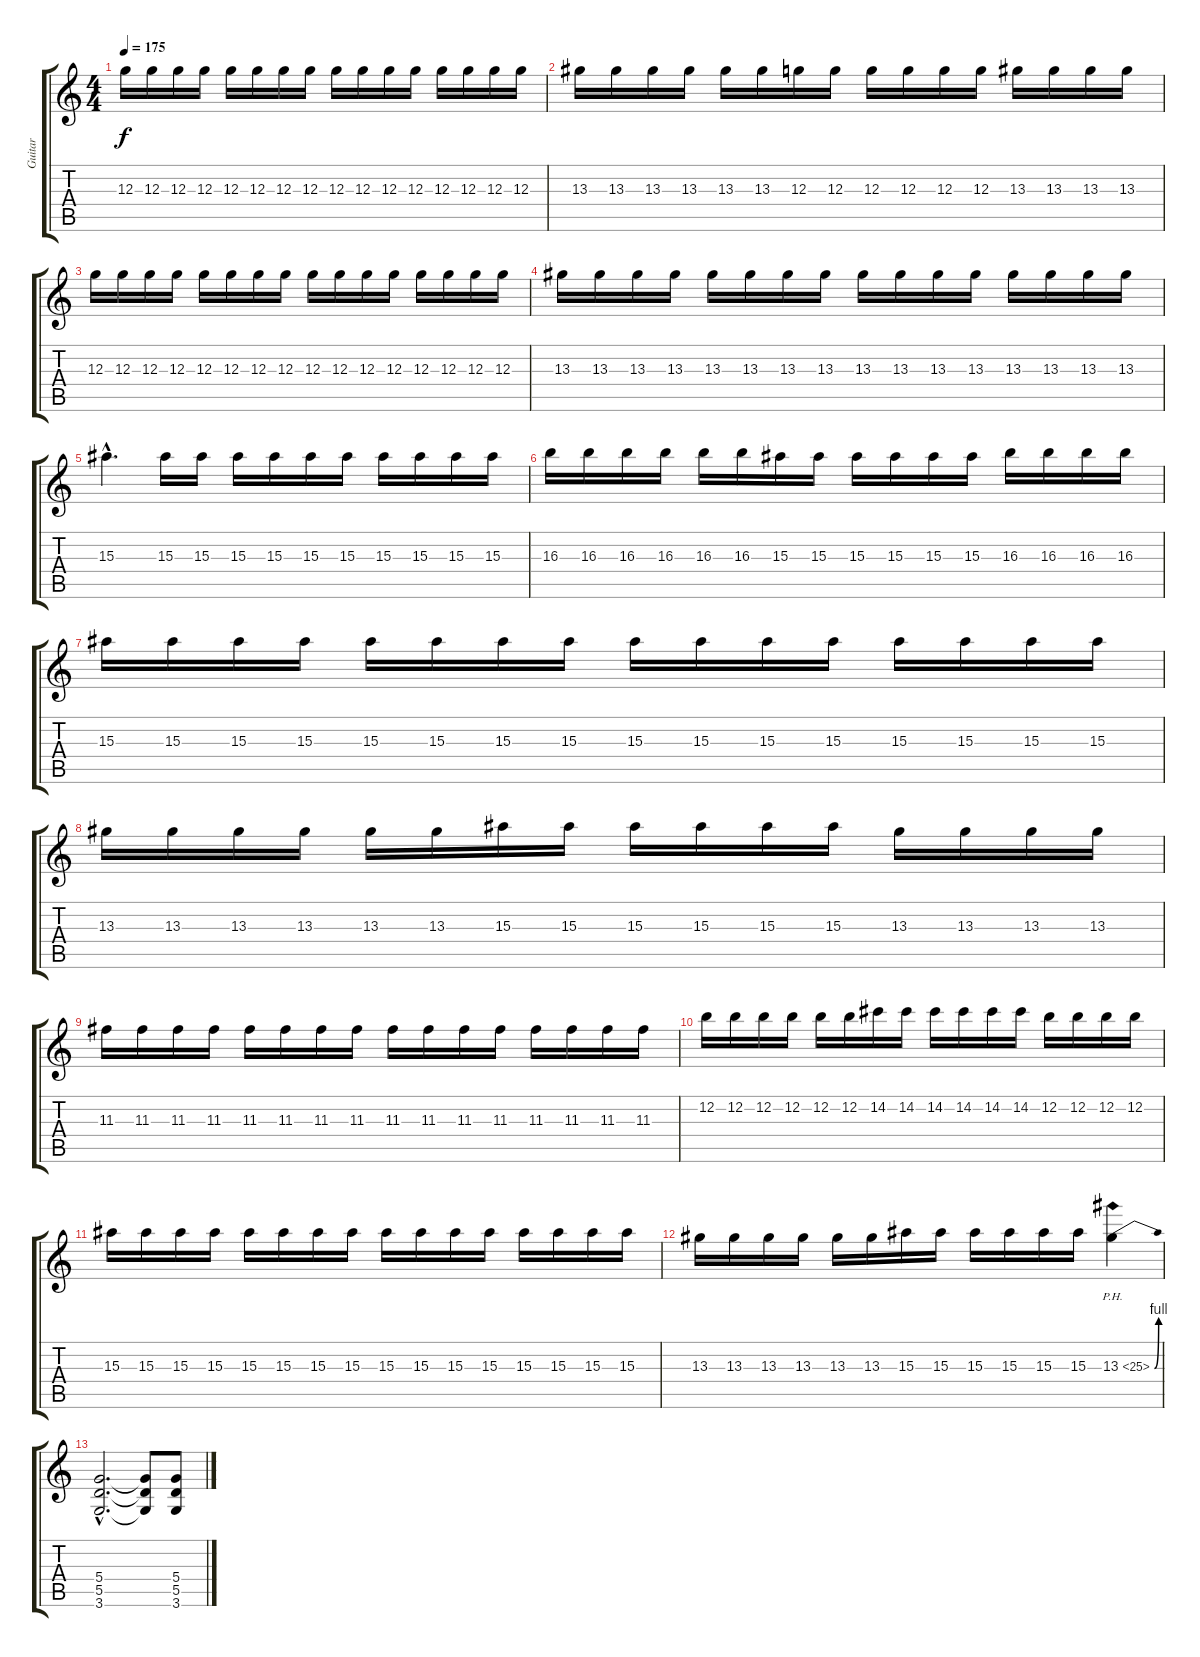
\track ("Guitar" "Guitar") {instrument distortionguitar}
\staff {score tabs}
\tuning (E4 B3 G3 D3 A2 E2) {hide}
\ts (4 4)
\tempo 175
\clef g2
\ks c
12.3.16{dy f} 12.3.16 12.3.16 12.3.16 12.3.16 12.3.16 12.3.16 12.3.16 12.3.16 12.3.16 12.3.16 12.3.16 12.3.16 12.3.16 12.3.16 12.3.16 |
13.3.16 13.3.16 13.3.16 13.3.16 13.3.16 13.3.16 12.3.16 12.3.16 12.3.16 12.3.16 12.3.16 12.3.16 13.3.16 13.3.16 13.3.16 13.3.16 |
12.3.16 12.3.16 12.3.16 12.3.16 12.3.16 12.3.16 12.3.16 12.3.16 12.3.16 12.3.16 12.3.16 12.3.16 12.3.16 12.3.16 12.3.16 12.3.16 |
13.3.16 13.3.16 13.3.16 13.3.16 13.3.16 13.3.16 13.3.16 13.3.16 13.3.16 13.3.16 13.3.16 13.3.16 13.3.16 13.3.16 13.3.16 13.3.16 |
15.3{hac}.4{d} 15.3.16 15.3.16 15.3.16 15.3.16 15.3.16 15.3.16 15.3.16 15.3.16 15.3.16 15.3.16 |
16.3.16 16.3.16 16.3.16 16.3.16 16.3.16 16.3.16 15.3.16 15.3.16 15.3.16 15.3.16 15.3.16 15.3.16 16.3.16 16.3.16 16.3.16 16.3.16 |
15.3.16 15.3.16 15.3.16 15.3.16 15.3.16 15.3.16 15.3.16 15.3.16 15.3.16 15.3.16 15.3.16 15.3.16 15.3.16 15.3.16 15.3.16 15.3.16 |
13.3.16 13.3.16 13.3.16 13.3.16 13.3.16 13.3.16 15.3.16 15.3.16 15.3.16 15.3.16 15.3.16 15.3.16 13.3.16 13.3.16 13.3.16 13.3.16 |
11.3.16 11.3.16 11.3.16 11.3.16 11.3.16 11.3.16 11.3.16 11.3.16 11.3.16 11.3.16 11.3.16 11.3.16 11.3.16 11.3.16 11.3.16 11.3.16 |
12.2.16 12.2.16 12.2.16 12.2.16 12.2.16 12.2.16 14.2.16 14.2.16 14.2.16 14.2.16 14.2.16 14.2.16 12.2.16 12.2.16 12.2.16 12.2.16 |
15.3.16 15.3.16 15.3.16 15.3.16 15.3.16 15.3.16 15.3.16 15.3.16 15.3.16 15.3.16 15.3.16 15.3.16 15.3.16 15.3.16 15.3.16 15.3.16 |
13.3.16 13.3.16 13.3.16 13.3.16 13.3.16 13.3.16 15.3.16 15.3.16 15.3.16 15.3.16 15.3.16 15.3.16 13.3{be (bend 0 0 60 4) ph 12}.4 |
(5.4{hac} 5.5{hac} 3.6{hac}).2{d} (5.4{t} 5.5{t} 3.6{t}).8 (5.4 5.5 3.6).8
